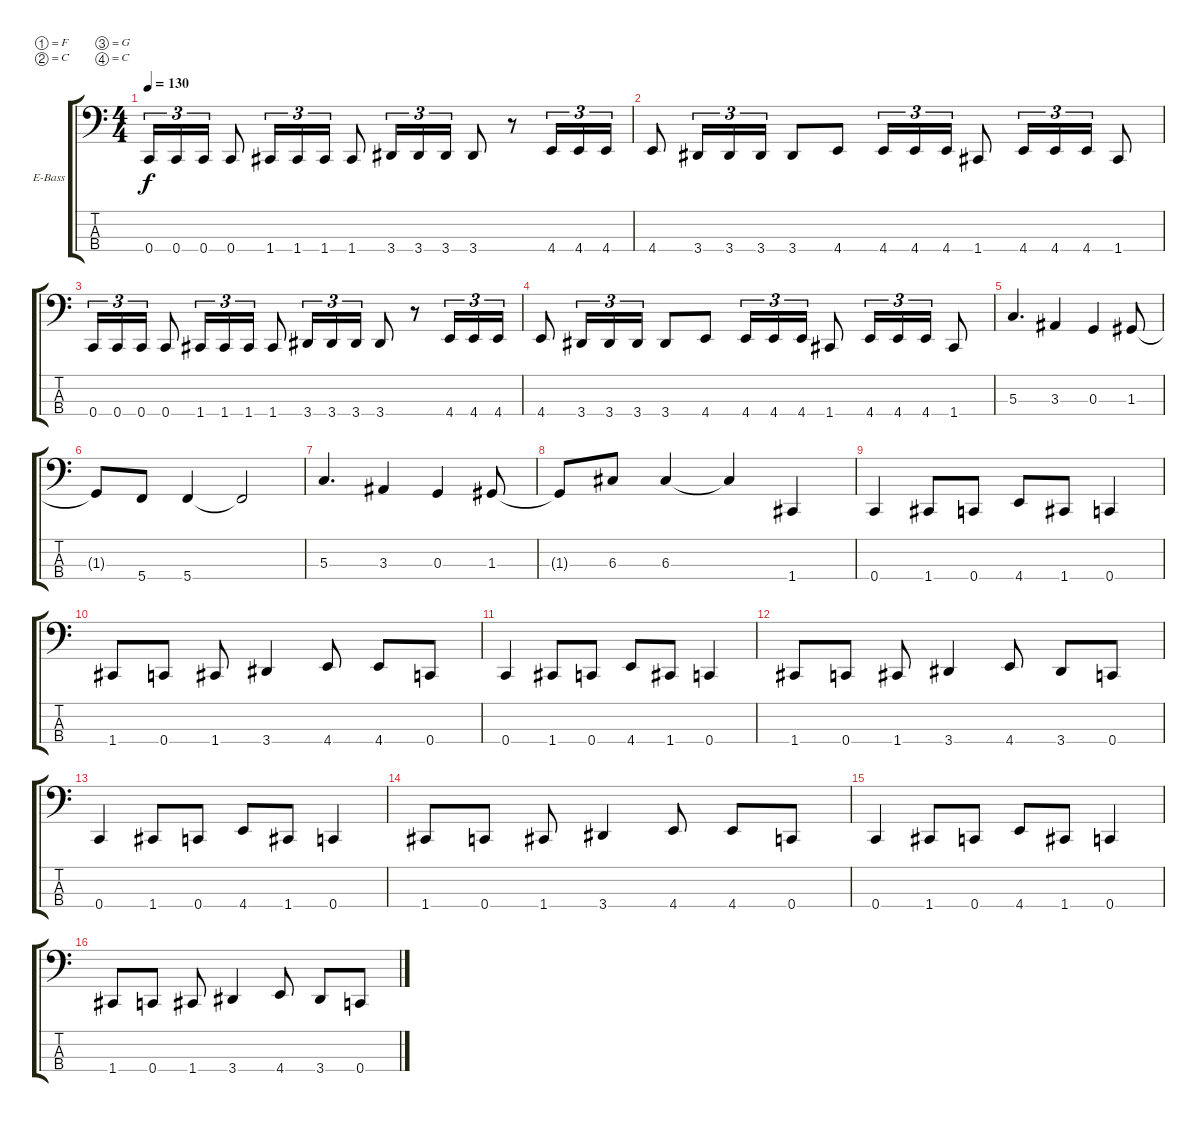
\bracketExtendMode groupsimilarinstruments
\firstSystemTrackNameOrientation horizontal
\otherSystemsTrackNameOrientation horizontal
\track ("Electric Bass" "E-Bass") {instrument electricbassfinger}
\staff {score tabs}
\tuning (F2 C2 G1 C1)
\ts (4 4)
\tempo 130
\clef f4
\scale
0.333333
\ks c
0.4.16{tu (3 2) dy f} 0.4.16{tu (3 2)} 0.4.16{tu (3 2)} 0.4.8 1.4.16{tu (3 2)} 1.4.16{tu (3 2)} 1.4.16{tu (3 2)} 1.4.8 3.4.16{tu (3 2)} 3.4.16{tu (3 2)} 3.4.16{tu (3 2)} 3.4.8 r.8 4.4.16{tu (3 2)} 4.4.16{tu (3 2)} 4.4.16{tu (3 2)} |
\scale
0.333333 4.4.8 3.4.16{tu (3 2)} 3.4.16{tu (3 2)} 3.4.16{tu (3 2)} 3.4.8 4.4.8 4.4.16{tu (3 2)} 4.4.16{tu (3 2)} 4.4.16{tu (3 2)} 1.4.8 4.4.16{tu (3 2)} 4.4.16{tu (3 2)} 4.4.16{tu (3 2)} 1.4.8 |
\scale
0.333333 0.4.16{tu (3 2)} 0.4.16{tu (3 2)} 0.4.16{tu (3 2)} 0.4.8 1.4.16{tu (3 2)} 1.4.16{tu (3 2)} 1.4.16{tu (3 2)} 1.4.8 3.4.16{tu (3 2)} 3.4.16{tu (3 2)} 3.4.16{tu (3 2)} 3.4.8 r.8 4.4.16{tu (3 2)} 4.4.16{tu (3 2)} 4.4.16{tu (3 2)} |
\scale
0.333333 4.4.8 3.4.16{tu (3 2)} 3.4.16{tu (3 2)} 3.4.16{tu (3 2)} 3.4.8 4.4.8 4.4.16{tu (3 2)} 4.4.16{tu (3 2)} 4.4.16{tu (3 2)} 1.4.8 4.4.16{tu (3 2)} 4.4.16{tu (3 2)} 4.4.16{tu (3 2)} 1.4.8 |
\scale
0.333333 5.3.4{d} 3.3.4 0.3.4 1.3.8 |
\scale
0.333333 1.3{t}.8 5.4.8 5.4.4 5.4{t}.2 |
\scale
0.333333 5.3.4{d} 3.3.4 0.3.4 1.3.8 |
\scale
0.333333 1.3{t}.8 6.3.8 6.3.4 6.3{t}.4 1.4.4 |
\scale
0.333333 0.4.4 1.4.8 0.4.8 4.4.8 1.4.8 0.4.4 |
\scale
0.333333 1.4.8 0.4.8 1.4.8 3.4.4 4.4.8 4.4.8 0.4.8 |
\scale
0.333333 0.4.4 1.4.8 0.4.8 4.4.8 1.4.8 0.4.4 |
\scale
0.333333 1.4.8 0.4.8 1.4.8 3.4.4 4.4.8 3.4.8 0.4.8 |
\scale
0.333333 0.4.4 1.4.8 0.4.8 4.4.8 1.4.8 0.4.4 |
\scale
0.333333 1.4.8 0.4.8 1.4.8 3.4.4 4.4.8 4.4.8 0.4.8 |
\scale
0.333333 0.4.4 1.4.8 0.4.8 4.4.8 1.4.8 0.4.4 |
\scale
0.256303 1.4.8 0.4.8 1.4.8 3.4.4 4.4.8 3.4.8 0.4.8
